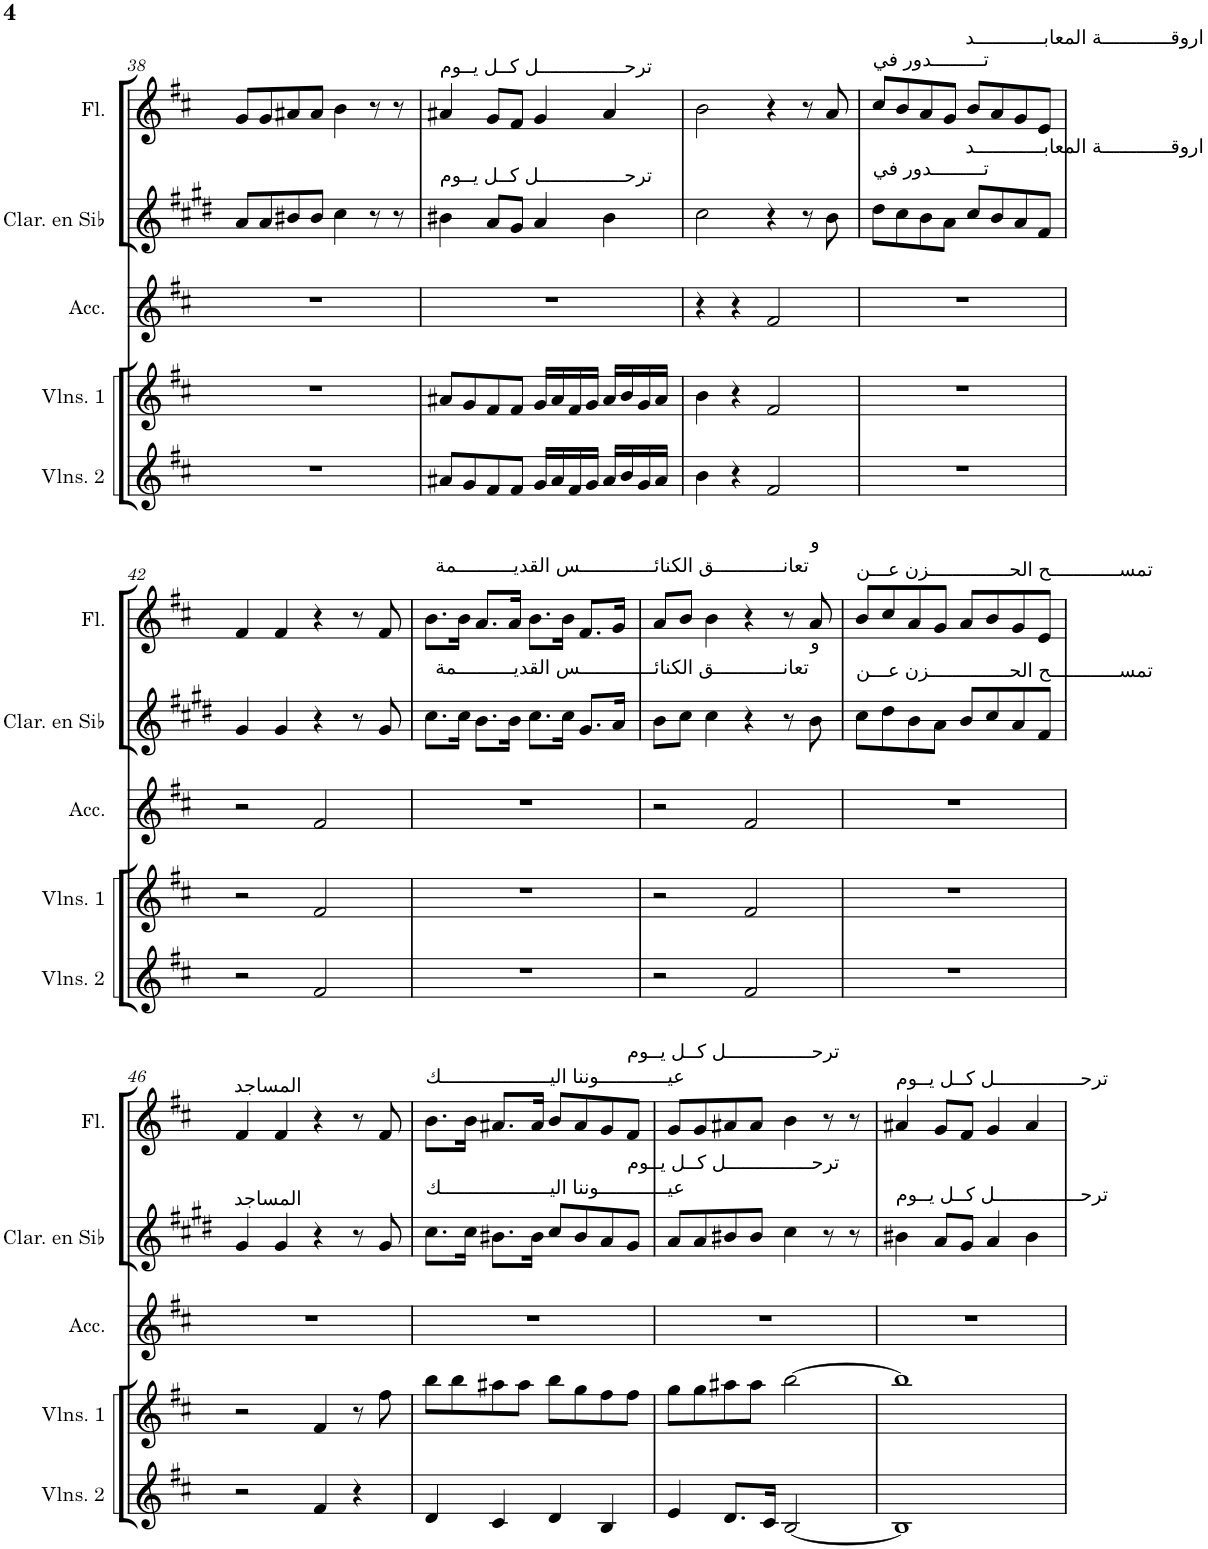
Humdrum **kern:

**kern	**kern	**kern	**kern	**kern
*part5	*part4	*part3	*part2	*part1
*staff5	*staff4	*staff3	*staff2	*staff1
*I"Violons 2	*I"Violons 1	*I"Accordéon	*I"Clarinette en Sib	*I"Flûte
*I'Vlns. 2	*I'Vlns. 1	*I'Acc.	*I'Clar. en Sib	*I'Fl.
!!LO:PB:g=z
*clefG2	*clefG2	*clefG2	*clefG2	*clefG2
*	*	*	*Trd1c2	*
*k[f#c#]	*k[f#c#]	*k[f#c#]	*k[f#c#g#d#]	*k[f#c#]
*M4/4	*M4/4	*M4/4	*M4/4	*M4/4
=38	=38	=38	=38	=38
1r	1r	1r	8a/L	8g/L
.	.	.	8a/	8g/
.	.	.	8b#X/	8a#X/
.	.	.	8b#/J	8a#/J
.	.	.	4cc#\	4b\
.	.	.	8r	8r
.	.	.	8r	8r
=39	=39	=39	=39	=39
!	!	!	!	!LO:TX:a:t=ترحـــــــــــــــل كــل يــوم
!	!	!	!LO:TX:a:t=ترحـــــــــــــــل كــل يــوم	!
8a#X/L	8a#X/L	1r	4b#X\	4a#X/
8g/	8g/	.	.	.
8f#/	8f#/	.	8a/L	8g/L
8f#/J	8f#/J	.	8g#/J	8f#/J
16g/LL	16g/LL	.	4a/	4g/
16a#/	16a#/	.	.	.
16f#/	16f#/	.	.	.
16g/JJ	16g/JJ	.	.	.
16a#/LL	16a#/LL	.	4b#\	4a#/
16b/	16b/	.	.	.
16g/	16g/	.	.	.
16a#/JJ	16a#/JJ	.	.	.
=40	=40	=40	=40	=40
4b\	4b\	4r	2cc#\	2b\
4r	4r	4r	.	.
2f#/	2f#/	2f#/	4r	4r
.	.	.	8r	8r
.	.	.	8b\	8a/
=41	=41	=41	=41	=41
!	!	!	!	!LO:TX:a:t=تـــــــــدور في
!	!	!	!LO:TX:a:t=تـــــــــدور في	!
1r	1r	1r	8dd#\L	8cc#/L
.	.	.	8cc#\	8b/
.	.	.	8b\	8a/
.	.	.	8a\J	8g/J
!	!	!	!	!LO:TX:a:t=اروقــــــــــــة المعابــــــــــــد
!	!	!	!LO:TX:a:t=اروقــــــــــــة المعابــــــــــــد	!
.	.	.	8cc#/L	8b/L
.	.	.	8b/	8a/
.	.	.	8a/	8g/
.	.	.	8f#/J	8e/J
!!LO:LB:g=z
=42	=42	=42	=42	=42
2r	2r	2r	4g#/	4f#/
.	.	.	4g#/	4f#/
2f#/	2f#/	2f#/	4r	4r
.	.	.	8r	8r
!	!	!	!	!LO:TX:a:t=تعانــــــــــــق الكنائـــــــــــــس القديــــــــــمة
!	!	!	!LO:TX:a:t=تعانــــــــــــق الكنائـــــــــــــس القديــــــــــمة	!
.	.	.	8g#/	8f#/
=43	=43	=43	=43	=43
1r	1r	1r	8.cc#\L	8.b\L
.	.	.	16cc#\Jk	16b\Jk
.	.	.	8.b\L	8.a/L
.	.	.	16b\Jk	16a/Jk
.	.	.	8.cc#\L	8.b\L
.	.	.	16cc#\Jk	16b\Jk
.	.	.	8.g#/L	8.f#/L
.	.	.	16a/Jk	16g/Jk
=44	=44	=44	=44	=44
2r	2r	2r	8b\L	8a/L
.	.	.	8cc#\J	8b/J
.	.	.	4cc#\	4b\
2f#/	2f#/	2f#/	4r	4r
.	.	.	8r	8r
!	!	!	!	!LO:TX:a:t=و
!	!	!	!LO:TX:a:t=و	!
.	.	.	8b\	8a/
=45	=45	=45	=45	=45
!	!	!	!	!LO:TX:a:t=تمســــــــــــح الحــــــــــــــزن عـــن
!	!	!	!LO:TX:a:t=تمســــــــــــح الحــــــــــــــزن عـــن	!
1r	1r	1r	8cc#\L	8b/L
.	.	.	8dd#\	8cc#/
.	.	.	8b\	8a/
.	.	.	8a\J	8g/J
.	.	.	8b/L	8a/L
.	.	.	8cc#/	8b/
.	.	.	8a/	8g/
.	.	.	8f#/J	8e/J
!!LO:LB:g=z
=46	=46	=46	=46	=46
!	!	!	!	!LO:TX:a:t=المساجد
!	!	!	!LO:TX:a:t=المساجد	!
2r	2r	1r	4g#/	4f#/
.	.	.	4g#/	4f#/
4f#/	4f#/	.	4r	4r
4r	8r	.	8r	8r
.	8ff#\	.	8g#/	8f#/
=47	=47	=47	=47	=47
!	!	!	!	!LO:TX:a:t=عيــــــــــــوننا اليـــــــــــــــــــك
!	!	!	!LO:TX:a:t=عيــــــــــــوننا اليـــــــــــــــــــك	!
4d/	8bb\L	1r	8.cc#\L	8.b\L
.	8bb\	.	.	.
.	.	.	16cc#\Jk	16b\Jk
4c#/	8aa#X\	.	8.b#X\L	8.a#X/L
.	8aa#\J	.	.	.
.	.	.	16b#\Jk	16a#/Jk
4d/	8bb\L	.	8cc#/L	8b/L
.	8gg\	.	8b#/	8a#/
4B/	8ff#\	.	8a/	8g/
!	!	!	!	!LO:TX:a:t=ترحـــــــــــــــل كــل يــوم
!	!	!	!LO:TX:a:t=ترحـــــــــــــــل كــل يــوم	!
.	8ff#\J	.	8g#/J	8f#/J
=48	=48	=48	=48	=48
4e/	8gg\L	1r	8a/L	8g/L
.	8gg\	.	8a/	8g/
8.d/L	8aa#X\	.	8b#X/	8a#X/
.	8aa#\J	.	8b#/J	8a#/J
16c#/Jk	.	.	.	.
[2B/	[2bb\	.	4cc#\	4b\
.	.	.	8r	8r
.	.	.	8r	8r
=49	=49	=49	=49	=49
!	!	!	!	!LO:TX:a:t=ترحـــــــــــــــل كــل يــوم
!	!	!	!LO:TX:a:t=ترحـــــــــــــــل كــل يــوم	!
1B]	1bb]	1r	4b#X\	4a#X/
.	.	.	8a/L	8g/L
.	.	.	8g#/J	8f#/J
.	.	.	4a/	4g/
.	.	.	4b#\	4a#/
=	=	=	=	=
*-	*-	*-	*-	*-
